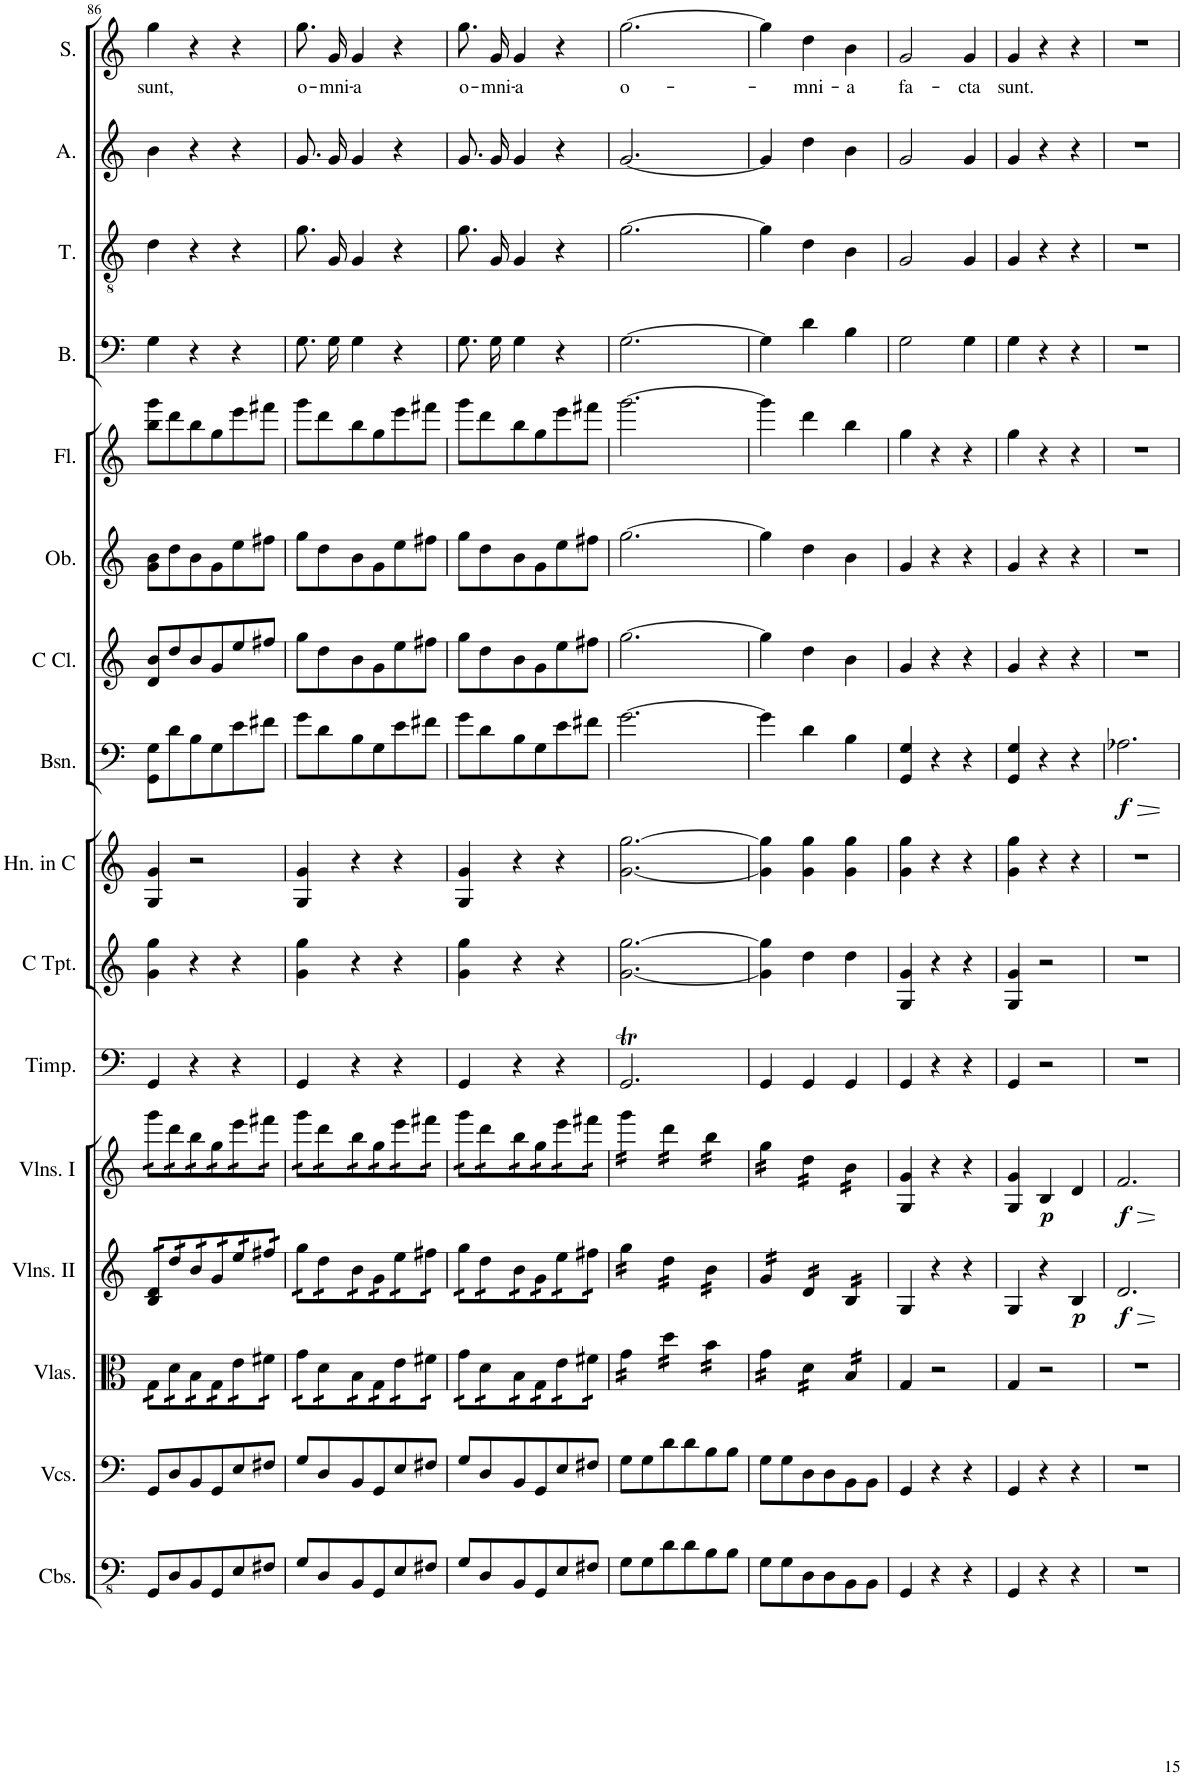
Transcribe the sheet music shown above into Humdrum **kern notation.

**kern	**kern	**kern	**kern	**dynam	**kern	**dynam	**kern	**kern	**kern	**kern	**dynam	**kern	**kern	**kern	**kern	**kern	**kern	**kern	**text
*part16	*part15	*part14	*part13	*part13	*part12	*part12	*part11	*part10	*part9	*part8	*part8	*part7	*part6	*part5	*part4	*part3	*part2	*part1	*part1
*staff16	*staff15	*staff14	*staff13	*staff13	*staff12	*staff12	*staff11	*staff10	*staff9	*staff8	*staff8	*staff7	*staff6	*staff5	*staff4	*staff3	*staff2	*staff1	*staff1
*I"Contrabasses	*I"Violoncellos	*I"Violas	*I"Violins II	*	*I"Violins I	*	*I"Timpani	*I"C Trumpet	*I"Horn in C	*I"Bassoon	*	*I"C Clarinet	*I"Oboe	*I"Flute	*I"Bass	*I"Tenor	*I"Alto	*I"Soprano	*
*I'Cbs.	*I'Vcs.	*I'Vlas.	*I'Vlns. II	*	*I'Vlns. I	*	*I'Timp.	*I'C Tpt.	*I'Hn. in C	*I'Bsn.	*	*I'C Cl.	*I'Ob.	*I'Fl.	*I'B.	*I'T.	*I'A.	*I'S.	*
!!LO:PB:g=z
*clefFv4	*clefF4	*clefC3	*clefG2	*	*clefG2	*	*clefF4	*clefG2	*clefG2	*clefF4	*	*clefG2	*clefG2	*clefG2	*clefF4	*clefGv2	*clefG2	*clefG2	*
*	*	*	*	*	*	*	*	*	*Trd4c7	*	*	*Trd1c2	*	*	*	*	*	*	*
*k[]	*k[]	*k[]	*k[]	*	*k[]	*	*k[]	*k[]	*k[]	*k[]	*	*k[]	*k[]	*k[]	*k[]	*k[]	*k[]	*k[]	*
*M3/4	*M3/4	*M3/4	*M3/4	*	*M3/4	*	*M3/4	*M3/4	*M3/4	*M3/4	*	*M3/4	*M3/4	*M3/4	*M3/4	*M3/4	*M3/4	*M3/4	*
=86	=86	=86	=86	=86	=86	=86	=86	=86	=86	=86	=86	=86	=86	=86	=86	=86	=86	=86	=86
!	!	!	!	!	!	!	!	!	!	!	!	!	!	!	!	!	!	!	!LO:LY:b
*	*	*tremolo	*	*	*	*	*	*	*	*	*	*	*	*	*	*	*	*	*
*	*	*	*tremolo	*	*	*	*	*	*	*	*	*	*	*	*	*	*	*	*
*	*	*	*	*	*tremolo	*	*	*	*	*	*	*	*	*	*	*	*	*	*
8GGG/L	8GG/L	16G\LL	16B/ 16d/LL	.	16ggg\LL	.	4GG/	4g\ 4gg\	4G/ 4g/	8GG\ 8G\L	.	8d/ 8b/L	8g\ 8b\L	8bb\ 8ggg\L	4G\	4d\	4b\	4gg\	sunt,
.	.	16G\	16B/ 16d/	.	16ggg\	.	.	.	.	.	.	.	.	.	.	.	.	.	.
8DD/	8D/	16d\	16dd/	.	16ddd\	.	.	.	.	8d\	.	8dd/	8dd\	8ddd\	.	.	.	.	.
.	.	16d\	16dd/	.	16ddd\	.	.	.	.	.	.	.	.	.	.	.	.	.	.
8BBB/	8BB/	16B\	16b/	.	16bb\	.	4r	4r	2r	8B\	.	8b/	8b\	8bb\	4r	4r	4r	4r	.
.	.	16B\	16b/	.	16bb\	.	.	.	.	.	.	.	.	.	.	.	.	.	.
8GGG/	8GG/	16G\	16g/	.	16gg\	.	.	.	.	8G\	.	8g/	8g\	8gg\	.	.	.	.	.
.	.	16G\	16g/	.	16gg\	.	.	.	.	.	.	.	.	.	.	.	.	.	.
8EE/	8E/	16e\	16ee/	.	16eee\	.	4r	4r	.	8e\	.	8ee/	8ee\	8eee\	4r	4r	4r	4r	.
.	.	16e\	16ee/	.	16eee\	.	.	.	.	.	.	.	.	.	.	.	.	.	.
8FF#X/J	8F#X/J	16f#X\	16ff#X/	.	16fff#X\	.	.	.	.	8f#X\J	.	8ff#X/J	8ff#X\J	8fff#X\J	.	.	.	.	.
.	.	16f#X\JJ	16ff#X/JJ	.	16fff#X\JJ	.	.	.	.	.	.	.	.	.	.	.	.	.	.
=87	=87	=87	=87	=87	=87	=87	=87	=87	=87	=87	=87	=87	=87	=87	=87	=87	=87	=87	=87
!	!	!	!	!	!	!	!	!	!	!	!	!	!	!	!	!	!	!	!LO:LY:b
8GG/L	8G/L	16g\LL	16gg\LL	.	16ggg\LL	.	4GG/	4g\ 4gg\	4G/ 4g/	8g\L	.	8gg\L	8gg\L	8ggg\L	8.G\L	8.g\L	8.g/L	8.gg\L	o-
.	.	16g\	16gg\	.	16ggg\	.	.	.	.	.	.	.	.	.	.	.	.	.	.
8DD/	8D/	16d\	16dd\	.	16ddd\	.	.	.	.	8d\	.	8dd\	8dd\	8ddd\	.	.	.	.	.
!	!	!	!	!	!	!	!	!	!	!	!	!	!	!	!	!	!	!	!LO:LY:b
.	.	16d\	16dd\	.	16ddd\	.	.	.	.	.	.	.	.	.	16G\Jk	16G\Jk	16g/Jk	16g\Jk	-mni-
!	!	!	!	!	!	!	!	!	!	!	!	!	!	!	!	!	!	!	!LO:LY:b
8BBB/	8BB/	16B\	16b\	.	16bb\	.	4r	4r	4r	8B\	.	8b\	8b\	8bb\	4G\	4G/	4g/	4g/	-a
.	.	16B\	16b\	.	16bb\	.	.	.	.	.	.	.	.	.	.	.	.	.	.
8GGG/	8GG/	16G\	16g\	.	16gg\	.	.	.	.	8G\	.	8g\	8g\	8gg\	.	.	.	.	.
.	.	16G\	16g\	.	16gg\	.	.	.	.	.	.	.	.	.	.	.	.	.	.
8EE/	8E/	16e\	16ee\	.	16eee\	.	4r	4r	4r	8e\	.	8ee\	8ee\	8eee\	4r	4r	4r	4r	.
.	.	16e\	16ee\	.	16eee\	.	.	.	.	.	.	.	.	.	.	.	.	.	.
8FF#X/J	8F#X/J	16f#X\	16ff#X\	.	16fff#X\	.	.	.	.	8f#X\J	.	8ff#X\J	8ff#X\J	8fff#X\J	.	.	.	.	.
.	.	16f#X\JJ	16ff#X\JJ	.	16fff#X\JJ	.	.	.	.	.	.	.	.	.	.	.	.	.	.
=88	=88	=88	=88	=88	=88	=88	=88	=88	=88	=88	=88	=88	=88	=88	=88	=88	=88	=88	=88
!	!	!	!	!	!	!	!	!	!	!	!	!	!	!	!	!	!	!	!LO:LY:b
8GG/L	8G/L	16g\LL	16gg\LL	.	16ggg\LL	.	4GG/	4g\ 4gg\	4G/ 4g/	8g\L	.	8gg\L	8gg\L	8ggg\L	8.G\L	8.g\L	8.g/L	8.gg\L	o-
.	.	16g\	16gg\	.	16ggg\	.	.	.	.	.	.	.	.	.	.	.	.	.	.
8DD/	8D/	16d\	16dd\	.	16ddd\	.	.	.	.	8d\	.	8dd\	8dd\	8ddd\	.	.	.	.	.
!	!	!	!	!	!	!	!	!	!	!	!	!	!	!	!	!	!	!	!LO:LY:b
.	.	16d\	16dd\	.	16ddd\	.	.	.	.	.	.	.	.	.	16G\Jk	16G\Jk	16g/Jk	16g\Jk	-mni-
!	!	!	!	!	!	!	!	!	!	!	!	!	!	!	!	!	!	!	!LO:LY:b
8BBB/	8BB/	16B\	16b\	.	16bb\	.	4r	4r	4r	8B\	.	8b\	8b\	8bb\	4G\	4G/	4g/	4g/	-a
.	.	16B\	16b\	.	16bb\	.	.	.	.	.	.	.	.	.	.	.	.	.	.
8GGG/	8GG/	16G\	16g\	.	16gg\	.	.	.	.	8G\	.	8g\	8g\	8gg\	.	.	.	.	.
.	.	16G\	16g\	.	16gg\	.	.	.	.	.	.	.	.	.	.	.	.	.	.
8EE/	8E/	16e\	16ee\	.	16eee\	.	4r	4r	4r	8e\	.	8ee\	8ee\	8eee\	4r	4r	4r	4r	.
.	.	16e\	16ee\	.	16eee\	.	.	.	.	.	.	.	.	.	.	.	.	.	.
8FF#X/J	8F#X/J	16f#X\	16ff#X\	.	16fff#X\	.	.	.	.	8f#X\J	.	8ff#X\J	8ff#X\J	8fff#X\J	.	.	.	.	.
.	.	16f#X\JJ	16ff#X\JJ	.	16fff#X\JJ	.	.	.	.	.	.	.	.	.	.	.	.	.	.
=89	=89	=89	=89	=89	=89	=89	=89	=89	=89	=89	=89	=89	=89	=89	=89	=89	=89	=89	=89
!	!	!	!	!	!	!	!	!	!	!	!	!	!	!	!	!	!	!	!LO:LY:b
8GG\L	8G\L	16g\LL	16gg\LL	.	16ggg\LL	.	2.GGT/	[2.g\ [2.gg\	[2.g\ [2.gg\	[2.g\	.	[2.gg\	[2.gg\	[2.ggg\	[2.G\	[2.g\	[2.g/	[2.gg\	o-
.	.	16g\	16gg\	.	16ggg\	.	.	.	.	.	.	.	.	.	.	.	.	.	.
8GG\	8G\	16g\	16gg\	.	16ggg\	.	.	.	.	.	.	.	.	.	.	.	.	.	.
.	.	16g\JJ	16gg\JJ	.	16ggg\JJ	.	.	.	.	.	.	.	.	.	.	.	.	.	.
8D\	8d\	16dd\LL	16dd\LL	.	16ddd\LL	.	.	.	.	.	.	.	.	.	.	.	.	.	.
.	.	16dd\	16dd\	.	16ddd\	.	.	.	.	.	.	.	.	.	.	.	.	.	.
8D\	8d\	16dd\	16dd\	.	16ddd\	.	.	.	.	.	.	.	.	.	.	.	.	.	.
.	.	16dd\JJ	16dd\JJ	.	16ddd\JJ	.	.	.	.	.	.	.	.	.	.	.	.	.	.
8BB\	8B\	16b\LL	16b\LL	.	16bb\LL	.	.	.	.	.	.	.	.	.	.	.	.	.	.
.	.	16b\	16b\	.	16bb\	.	.	.	.	.	.	.	.	.	.	.	.	.	.
8BB\J	8B\J	16b\	16b\	.	16bb\	.	.	.	.	.	.	.	.	.	.	.	.	.	.
.	.	16b\JJ	16b\JJ	.	16bb\JJ	.	.	.	.	.	.	.	.	.	.	.	.	.	.
=90	=90	=90	=90	=90	=90	=90	=90	=90	=90	=90	=90	=90	=90	=90	=90	=90	=90	=90	=90
8GG\L	8G\L	16g\LL	16g/LL	.	16gg\LL	.	4GG/	4g\] 4gg\]	4g\] 4gg\]	4g\]	.	4gg\]	4gg\]	4ggg\]	4G\]	4g\]	4g/]	4gg\]	.
.	.	16g\	16g/	.	16gg\	.	.	.	.	.	.	.	.	.	.	.	.	.	.
8GG\	8G\	16g\	16g/	.	16gg\	.	.	.	.	.	.	.	.	.	.	.	.	.	.
.	.	16g\JJ	16g/JJ	.	16gg\JJ	.	.	.	.	.	.	.	.	.	.	.	.	.	.
!	!	!	!	!	!	!	!	!	!	!	!	!	!	!	!	!	!	!	!LO:LY:b
8DD\	8D\	16d\LL	16d/LL	.	16dd\LL	.	4GG/	4dd\	4g\ 4gg\	4d\	.	4dd\	4dd\	4ddd\	4d\	4d\	4dd\	4dd\	-mni-
.	.	16d\	16d/	.	16dd\	.	.	.	.	.	.	.	.	.	.	.	.	.	.
8DD\	8D\	16d\	16d/	.	16dd\	.	.	.	.	.	.	.	.	.	.	.	.	.	.
.	.	16d\JJ	16d/JJ	.	16dd\JJ	.	.	.	.	.	.	.	.	.	.	.	.	.	.
!	!	!	!	!	!	!	!	!	!	!	!	!	!	!	!	!	!	!	!LO:LY:b
8BBB\	8BB\	16B/LL	16B/LL	.	16b\LL	.	4GG/	4dd\	4g\ 4gg\	4B\	.	4b\	4b\	4bb\	4B\	4B\	4b\	4b\	-a
.	.	16B/	16B/	.	16b\	.	.	.	.	.	.	.	.	.	.	.	.	.	.
8BBB\J	8BB\J	16B/	16B/	.	16b\	.	.	.	.	.	.	.	.	.	.	.	.	.	.
.	.	16B/JJ	16B/JJ	.	16b\JJ	.	.	.	.	.	.	.	.	.	.	.	.	.	.
*	*	*	*	*	*Xtremolo	*	*	*	*	*	*	*	*	*	*	*	*	*	*
*	*	*	*Xtremolo	*	*	*	*	*	*	*	*	*	*	*	*	*	*	*	*
*	*	*Xtremolo	*	*	*	*	*	*	*	*	*	*	*	*	*	*	*	*	*
=91	=91	=91	=91	=91	=91	=91	=91	=91	=91	=91	=91	=91	=91	=91	=91	=91	=91	=91	=91
!	!	!	!	!	!	!	!	!	!	!	!	!	!	!	!	!	!	!	!LO:LY:b
4GGG/	4GG/	4G/	4G/	.	4G/ 4g/	.	4GG/	4G/ 4g/	4g\ 4gg\	4GG/ 4G/	.	4g/	4g/	4gg\	2G\	2G/	2g/	2g/	fa-
4r	4r	2r	4r	.	4r	.	4r	4r	4r	4r	.	4r	4r	4r	.	.	.	.	.
!	!	!	!	!	!	!	!	!	!	!	!	!	!	!	!	!	!	!	!LO:LY:b
4r	4r	.	4r	.	4r	.	4r	4r	4r	4r	.	4r	4r	4r	4G\	4G/	4g/	4g/	-cta
=92	=92	=92	=92	=92	=92	=92	=92	=92	=92	=92	=92	=92	=92	=92	=92	=92	=92	=92	=92
!	!	!	!	!	!	!	!	!	!	!	!	!	!	!	!	!	!	!	!LO:LY:b
4GGG/	4GG/	4G/	4G/	.	4G/ 4g/	.	4GG/	4G/ 4g/	4g\ 4gg\	4GG/ 4G/	.	4g/	4g/	4gg\	4G\	4G/	4g/	4g/	sunt.
!	!	!	!	!	!	!LO:DY:b	!	!	!	!	!	!	!	!	!	!	!	!	!
4r	4r	2r	4r	.	4B/	p	2r	2r	4r	4r	.	4r	4r	4r	4r	4r	4r	4r	.
!	!	!	!	!LO:DY:b	!	!	!	!	!	!	!	!	!	!	!	!	!	!	!
4r	4r	.	4B/	p	4d/	.	.	.	4r	4r	.	4r	4r	4r	4r	4r	4r	4r	.
=93	=93	=93	=93	=93	=93	=93	=93	=93	=93	=93	=93	=93	=93	=93	=93	=93	=93	=93	=93
!	!	!	!	!LO:DY:b	!	!LO:DY:b	!	!	!	!	!LO:DY:b	!	!	!	!	!	!	!	!
2.r	2.r	2.r	2.d/	f	2.f/	f	2.r	2.r	2.r	2.A-X\	f	2.r	2.r	2.r	2.r	2.r	2.r	2.r	.
=	=	=	=	=	=	=	=	=	=	=	=	=	=	=	=	=	=	=	=
*-	*-	*-	*-	*-	*-	*-	*-	*-	*-	*-	*-	*-	*-	*-	*-	*-	*-	*-	*-
